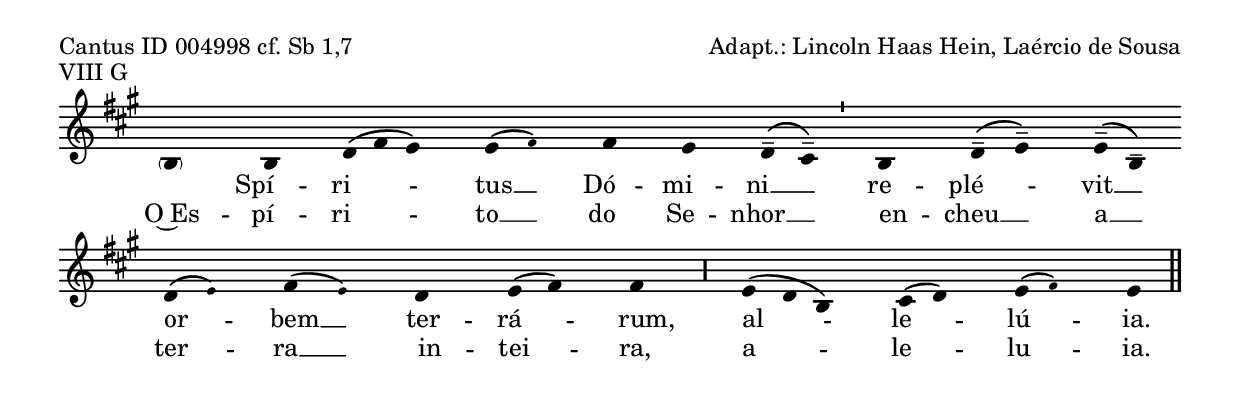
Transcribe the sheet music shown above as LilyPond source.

\version "2.24.1"

\include "gregorian.ly"
\include "../../../modules/lilypond/neums.ily"
\include "../../../modules/lilypond/spacing.ily"
\include "../../../modules/lilypond/layout.ily"
\include "../../../modules/lilypond/lyrics.ily"
\include "../../../modules/lilypond/symbols.ily"

antiphonChant = \relative c' {
  \AntiphonSignature
  \key c \major
  \Cp d \C d \once \stemDown \CCC f a g \CL g a \C a g \EE f e
  \divisioMinima
  \C d \EE f g \EE g d \CL f g \CL a g \C f \CC g a \C a
  \divisioMaior
  \CCC g f d \CC e f \CL g a \C g
  \finalis

}

antiphonLyrics = \lyricmode {
  _ Spí -- ri -- tus __ Dó -- mi -- ni __
  re -- plé -- vit __ or -- bem __ ter -- rá -- rum,
  al -- le -- lú -- ia.
}

antiphonLyricsPt = \lyricmode {

  O~Es -- pí -- ri -- to __ do Se -- nhor __
  en -- cheu __ a __ ter -- ra __ in -- tei -- ra,
  a -- le -- lu -- ia.
}

\GregorianTranscriptionLayout

\header {
  meter = "Cantus ID 004998 cf. Sb 1,7"
  arranger = "Adapt.: Lincoln Haas Hein, Laércio de Sousa"
}

\score {
  \header {
    piece = "VIII G"
  }

  \new GregorianTranscriptionStaff <<
    \new GregorianTranscriptionVoice = "antiphon" {
      \transpose c a, \antiphonChant
    }

    \new GregorianTranscriptionLyrics \lyricsto "antiphon" \antiphonLyrics
    \new GregorianTranscriptionLyrics \lyricsto "antiphon" \antiphonLyricsPt
  >>
}